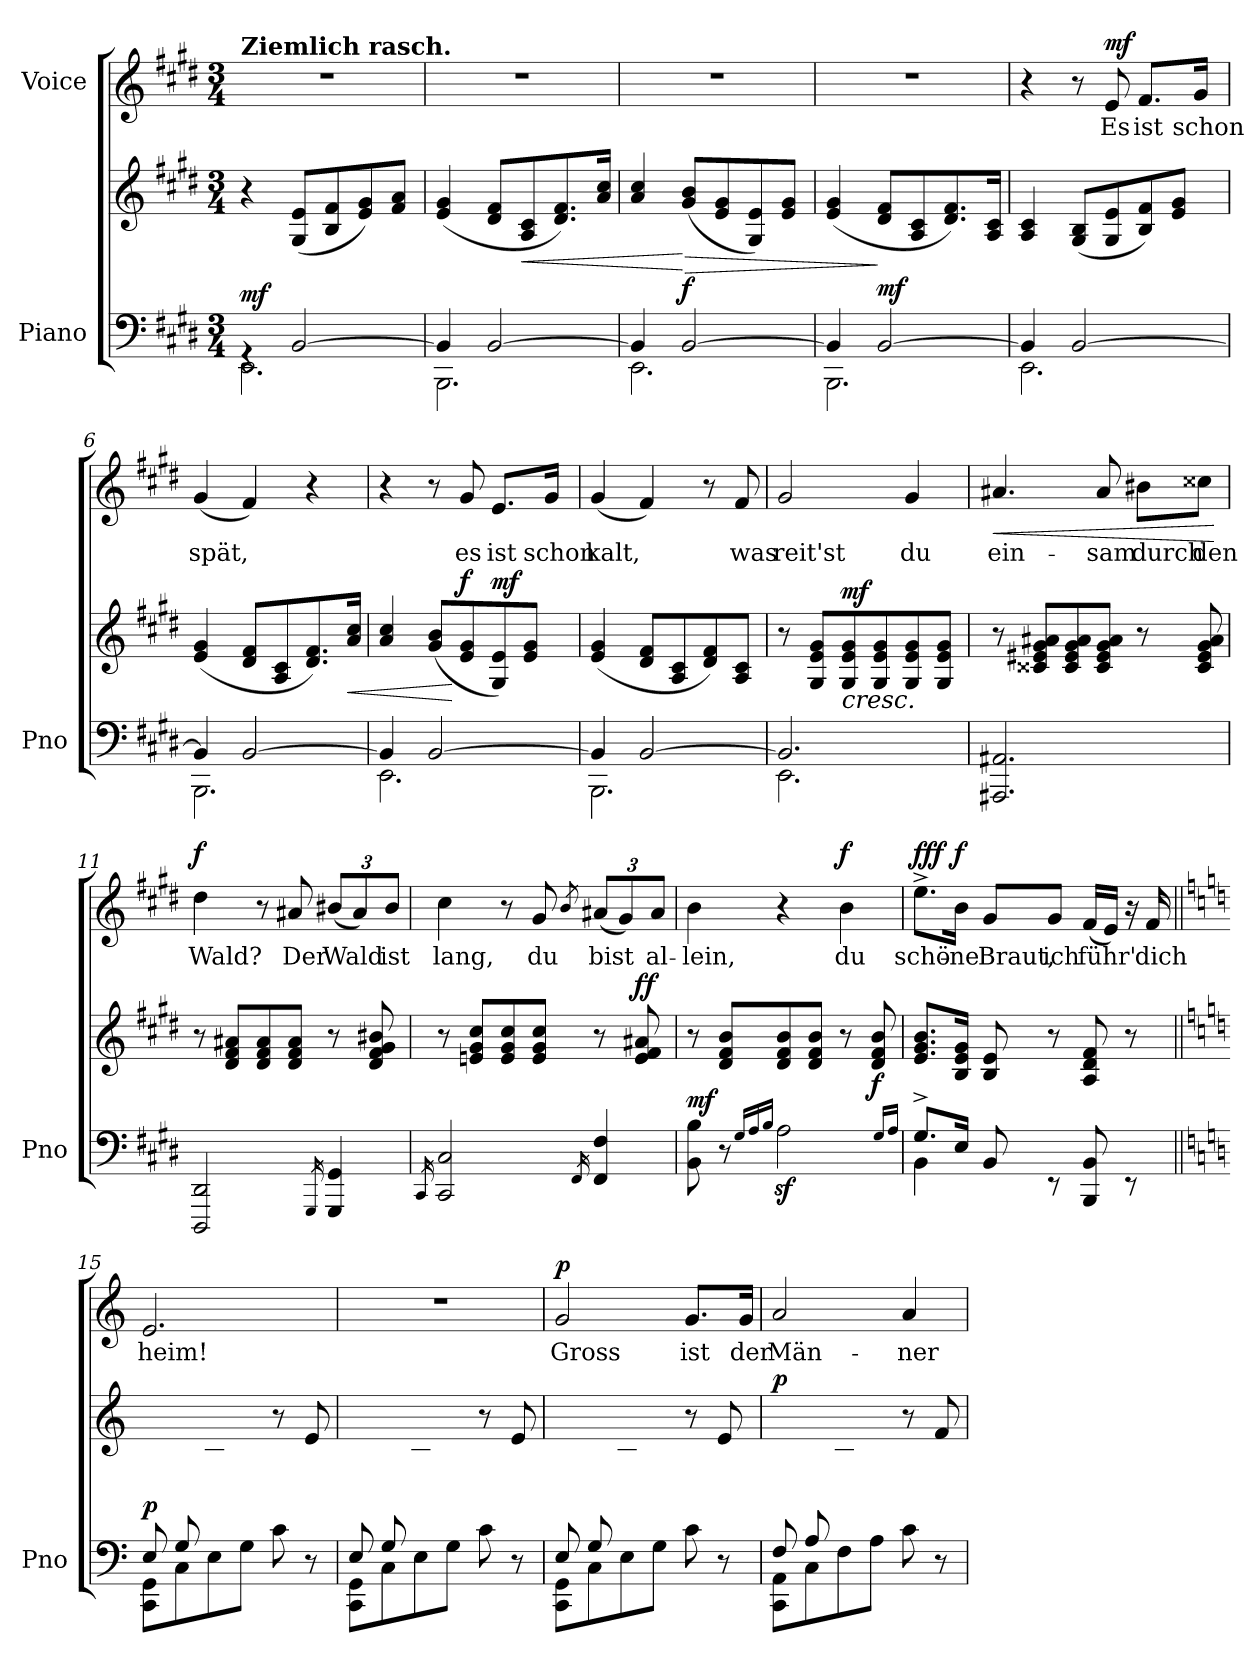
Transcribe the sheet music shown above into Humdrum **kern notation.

**kern	**kern	**dynam	**kern	**text	**dynam
*part2	*part2	*part2	*part1	*part1	*part1
*staff3	*staff2	*staff2/3	*staff1	*staff1	*staff1
*I"Piano	*	*	*I"Voice	*	*
*I'Pno	*	*	*	*	*
*clefF4	*clefG2	*	*clefG2	*	*
*k[f#c#g#d#]	*k[f#c#g#d#]	*	*k[f#c#g#d#]	*	*
*M3/4	*M3/4	*	*M3/4	*	*
=1	=1	=1	=1	=1	=1
*^	*	*	*	*	*
!	!	!	!	!LO:TX:a:B:t=Ziemlich rasch.	!	!
!	!	!	!LO:DY:a=2	!	!	!
4rGG	2.EE\	4r	mf	2.r	.	.
[2BB/	.	(<8G#/ 8e/L	.	.	.	.
.	.	8B/ 8f#/	.	.	.	.
.	.	8e/ 8g#/)	.	.	.	.
.	.	8f#/ 8a/J	.	.	.	.
=2	=2	=2	=2	=2	=2	=2
4BB/]	2.BBB\	(<4e/ 4g#/	.	2.r	.	.
[2BB/	.	8d#/ 8f#/L	.	.	.	.
!	!	!	!LO:HP:b	!	!	!
.	.	8A/ 8c#/	<	.	.	.
.	.	8.d#/ 8.f#/)	.	.	.	.
.	.	16a/ 16cc#/Jk	.	.	.	.
=3	=3	=3	=3	=3	=3	=3
4BB/]	2.EE\	4a/ 4cc#/	.	2.r	.	.
!	!	!	!LO:HP:n=1:b	!	!	!
!	!	!	!LO:DY:n=1:a=2	!	!	!
[2BB/	.	(<8g#/ 8b/L	[ > f	.	.	.
.	.	8e/ 8g#/	.	.	.	.
.	.	8G#/ 8e/)	.	.	.	.
.	.	8e/ 8g#/J	.	.	.	.
=4	=4	=4	=4	=4	=4	=4
4BB/]	2.BBB\	(<4e/ 4g#/	.	2.r	.	.
!	!	!	!LO:DY:n=1:a=2	!	!	!
[2BB/	.	8d#/ 8f#/L	] mf	.	.	.
.	.	8A/ 8c#/	.	.	.	.
.	.	8.d#/ 8.f#/)	.	.	.	.
.	.	16A/ 16c#/Jk	.	.	.	.
=5	=5	=5	=5	=5	=5	=5
4BB/]	2.EE\	4A/ 4c#/	.	4r	.	.
[2BB/	.	(<8G#/ 8B/L	.	8r	.	.
!	!	!	!	!	!LO:LY:b	!LO:DY:a
.	.	8G#/ 8e/	.	8e/	Es	mf
!	!	!	!	!	!LO:LY:b	!
.	.	8B/ 8f#/)	.	8.f#/L	ist	.
.	.	8e/ 8g#/J	.	.	.	.
!	!	!	!	!	!LO:LY:b	!
.	.	.	.	16g#/Jk	schon	.
!!LO:LB:g=z
=6	=6	=6	=6	=6	=6	=6
!	!	!	!	!	!LO:LY:b	!
4BB/]	2.BBB\	(<4e/ 4g#/	.	(<4g#/	spät,	.
[2BB/	.	8d#/ 8f#/L	.	4f#/)	.	.
.	.	8A/ 8c#/	.	.	.	.
.	.	8.d#/ 8.f#/)	.	4r	.	.
!	!	!	!LO:HP:b	!	!	!
.	.	16a/ 16cc#/Jk	<	.	.	.
=7	=7	=7	=7	=7	=7	=7
4BB/]	2.EE\	4a/ 4cc#/	.	4r	.	.
[2BB/	.	(<8g#/ 8b/L	.	8r	.	.
!	!	!	!LO:DY:n=1:a	!	!LO:LY:b	!
.	.	8e/ 8g#/	[ f	8g#/	es	.
!	!	!	!LO:DY:n=2:a	!	!LO:LY:b	!
.	.	8G#/ 8e/)	mf	8.e/L	ist	.
.	.	8e/ 8g#/J	.	.	.	.
!	!	!	!	!	!LO:LY:b	!
.	.	.	.	16g#/Jk	schon	.
=8	=8	=8	=8	=8	=8	=8
!	!	!	!	!	!LO:LY:b	!
4BB/]	2.BBB\	(<4e/ 4g#/	.	(<4g#/	kalt,	.
[2BB/	.	8d#/ 8f#/L	.	4f#/)	.	.
.	.	8A/ 8c#/	.	.	.	.
.	.	8d#/ 8f#/)	.	8r	.	.
!	!	!	!	!	!LO:LY:b	!
.	.	8A/ 8c#/J	.	8f#/	was	.
=9	=9	=9	=9	=9	=9	=9
!	!	!	!	!	!LO:LY:b	!
2.BB/]	2.EE\	8r	.	2g#/	reit'st	.
.	.	8G#/ 8e/ 8g#/L	.	.	.	.
!	!	!	!LO:HP:b	!	!	!
!	!	!	!LO:DY:n=1:a	!	!	!
.	.	8G#/ 8e/ 8g#/	< mf	.	.	.
.	.	8G#/ 8e/ 8g#/	.	.	.	.
!	!	!	!	!	!LO:LY:b	!
.	.	8G#/ 8e/ 8g#/	.	4g#/	du	.
.	.	8G#/ 8e/ 8g#/J	.	.	.	.
*v	*v	*	*	*	*	*
=10	=10	=10	=10	=10	=10
!	!	!	!	!LO:LY:b	!LO:HP:b
2.AAA#X/ 2.AA#X/	8r	.	4.a#X/	ein-	<
.	8c##X/ 8e#X/ 8g#/ 8a#X/L	.	.	.	.
.	8c##/ 8e#/ 8g#/ 8a#/	.	.	.	.
!	!	!	!	!LO:LY:b	!
.	8c##/ 8e#/ 8g#/ 8a#/J	.	8a#/	-sam	.
!	!	!	!	!LO:LY:b	!
.	8r	.	8b#X\L	durch	.
!	!	!	!	!LO:LY:b	!
.	8c##/ 8e#/ 8g#/ 8a#/	.	8cc##X\J	den	.
.	.	.	.	.	[
!!LO:LB:g=z
=11	=11	=11	=11	=11	=11
!	!	!	!	!LO:LY:b	!LO:DY:a
2DDD#/ 2DD#/	8r	.	4dd#\	Wald?	f
.	8d#/ 8f#/ 8a#X/L	.	.	.	.
.	8d#/ 8f#/ 8a#/	.	8r	.	.
!	!	!	!	!LO:LY:b	!
.	8d#/ 8f#/ 8a#/J	.	8a#X/	Der	.
16qGGG#/	.	.	.	.	.
*	*	*	*Xbrackettup	*	*
!	!	!	!	!LO:LY:b	!
4GGG#/ 4GG#/	8r	.	(<12b#X/L	Wald	.
.	.	.	12a#/)	.	.
.	8d#/ 8f#/ 8g#/ 8b#X/	.	.	.	.
!	!	!	!	!LO:LY:b	!
.	.	.	12b#/J	ist	.
=12	=12	=12	=12	=12	=12
16qCC#/	.	.	.	.	.
!	!	!	!	!LO:LY:b	!
2CC#/ 2C#/	8r	.	4cc#\	lang,	.
.	8en/ 8g#/ 8cc#/L	.	.	.	.
.	8e/ 8g#/ 8cc#/	.	8r	.	.
!	!	!	!	!LO:LY:b	!
.	8e/ 8g#/ 8cc#/J	.	8g#/	du	.
16qFF#/	.	.	8qb/	.	.
!	!	!	!	!LO:LY:b	!
4FF#/ 4F#/	8r	.	(<12a#X/L	bist	.
.	.	.	12g#/)	.	.
!	!	!LO:DY:a	!	!	!
.	8e/ 8f#/ 8a#X/	ff	.	.	.
!	!	!	!	!LO:LY:b	!
.	.	.	12a#/J	al-	.
.	.	[	.	.	.
=13	=13	=13	=13	=13	=13
!	!	!LO:DY:a=2	!	!LO:LY:b	!
8BB\ 8B\	8r	mf	4b\	-lein,	.
8r	8d#/ 8f#/ 8b/L	.	.	.	.
16qG#/LL	.	.	.	.	.
16qA/	.	.	.	.	.
16qB/JJ	.	.	.	.	.
2Az<\	8d#/ 8f#/ 8b/	.	4r	.	.
.	8d#/ 8f#/ 8b/J	.	.	.	.
!	!	!	!	!LO:LY:b	!LO:DY:a
.	8r	.	4b\	du	f
!	!	!LO:DY:b	!	!	!
.	8d#/ 8f#/ 8b/	f	.	.	.
16qG#/LL	.	.	.	.	.
16qA/JJ	.	.	.	.	.
=14	=14	=14	=14	=14	=14
*^	*	*	*	*	*
!	!	!	!	!	!LO:LY:b	!LO:DY:a
8.G#^/L	4BB\	8.e/ 8.g#/ 8.b/L	.	8.ee^\L	schö-	fff
!	!	!	!	!	!LO:LY:b	!LO:DY:a
16E/Jk	.	16B/ 16e/ 16g#/Jk	.	16b\Jk	-ne	f
*	*	*	*	*MM120	*	*
!	!	!	!	!	!LO:LY:b	!
8BB/	2ryy	8B/ 8e/	.	8g#/L	Braut,	.
!	!	!	!	!	!LO:LY:b	!
8rEE	.	8r	.	8g#/J	ich	.
!	!	!	!	!	!LO:LY:b	!
8BBB/ 8BB/	.	8A/ 8d#/ 8f#/	.	(<16f#/LL	führ'	.
.	.	.	.	16e/JJ)	.	.
8rEE	.	8r	.	16r	.	.
!	!	!	!	!	!LO:LY:b	!
.	.	.	.	16f#/	dich	.
!!LO:LB:g=z
=15||	=15||	=15||	=15||	=15||	=15||	=15||
*k[]	*	*k[]	*	*k[]	*	*
!	!	!	!LO:DY:a=2	!	!LO:LY:b	!
(>8E/L	8CC\ 8GG\L	4ryy	p	2.e/	heim!	.
8G/	8C\	.	.	.	.	.
2ryy	8E\	8c\	.	.	.	.
.	8G\J	8e\J)	.	.	.	.
.	8c\	8r	.	.	.	.
.	8r	8e/	.	.	.	.
=16	=16	=16	=16	=16	=16	=16
(>8E/L	8CC\ 8GG\L	4ryy	.	2.r	.	.
8G/	8C\	.	.	.	.	.
2ryy	8E\	8c\	.	.	.	.
.	8G\J	8e\J)	.	.	.	.
.	8c\	8r	.	.	.	.
.	8r	8e/	.	.	.	.
=17	=17	=17	=17	=17	=17	=17
!	!	!	!	!	!LO:LY:b	!LO:DY:a
(>8E/L	8CC\ 8GG\L	4ryy	.	2g/	Gross	p
8G/	8C\	.	.	.	.	.
2ryy	8E\	8c\	.	.	.	.
.	8G\J	8e\J)	.	.	.	.
!	!	!	!	!	!LO:LY:b	!
.	8c\	8r	.	8.g/L	ist	.
.	8r	8e/	.	.	.	.
!	!	!	!	!	!LO:LY:b	!
.	.	.	.	16g/Jk	der	.
=18	=18	=18	=18	=18	=18	=18
!	!	!	!LO:DY:a	!	!LO:LY:b	!
(>8F/L	8CC\ 8AA\L	4ryy	p	2a/	Män-	.
8A/	8C\	.	.	.	.	.
2ryy	8F\	8c\	.	.	.	.
.	8A\J	8f\J)	.	.	.	.
!	!	!	!	!	!LO:LY:b	!
.	8c\	8r	.	4a/	-ner	.
.	8r	8f/	.	.	.	.
*v	*v	*	*	*	*	*
=	=	=	=	=	=
*-	*-	*-	*-	*-	*-
